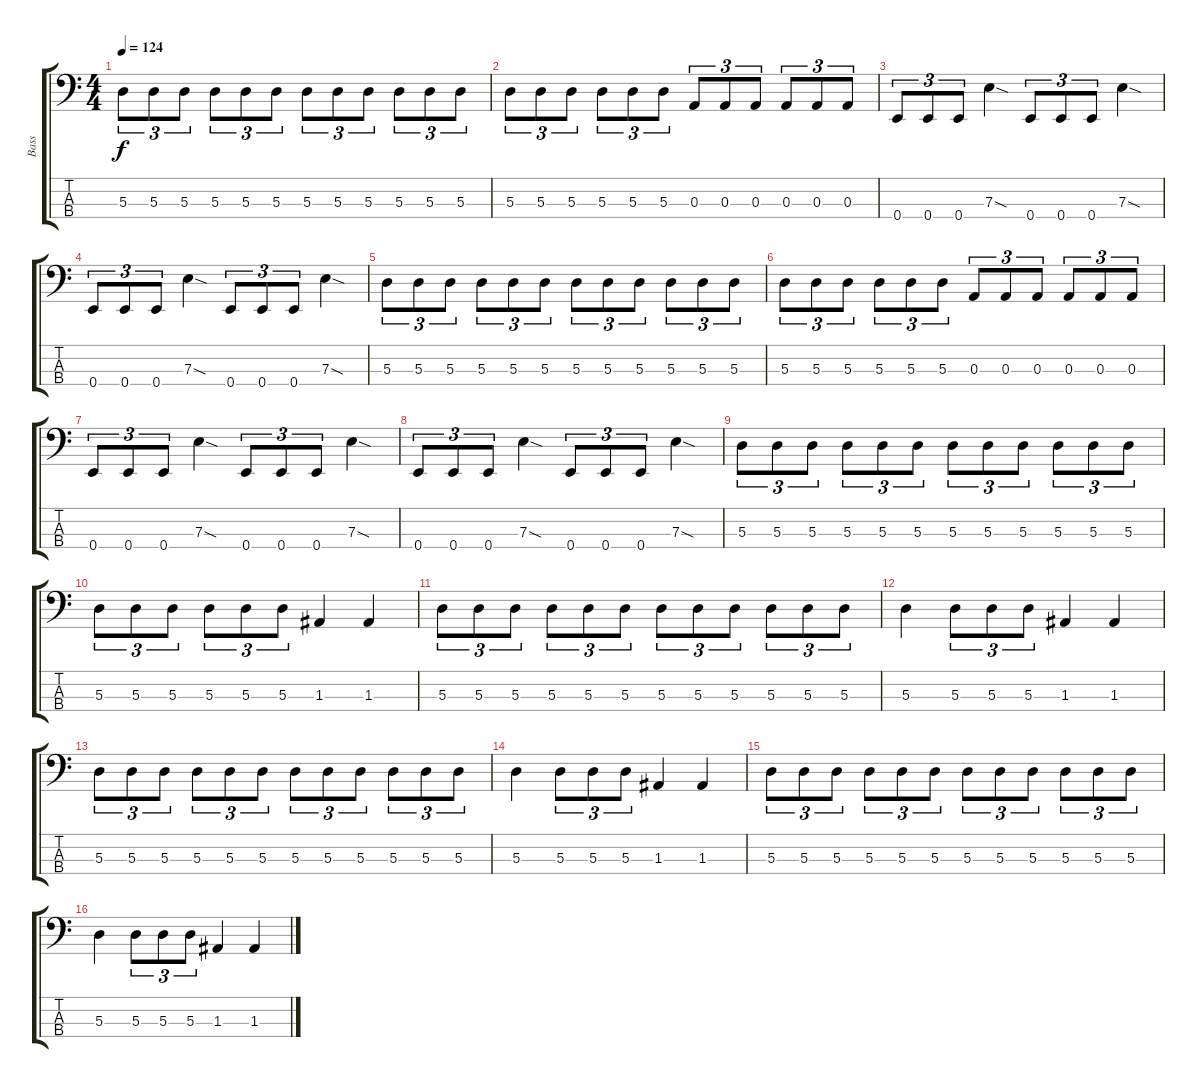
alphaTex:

\track ("Bass" "Bass") {instrument electricbasspick}
\staff {score tabs}
\tuning (G2 D2 A1 E1) {hide}
\ts (4 4)
\tempo 124
\clef f4
\ks c
5.3.8{tu (3 2) dy f} 5.3.8{tu (3 2)} 5.3.8{tu (3 2)} 5.3.8{tu (3 2)} 5.3.8{tu (3 2)} 5.3.8{tu (3 2)} 5.3.8{tu (3 2)} 5.3.8{tu (3 2)} 5.3.8{tu (3 2)} 5.3.8{tu (3 2)} 5.3.8{tu (3 2)} 5.3.8{tu (3 2)} |
5.3.8{tu (3 2)} 5.3.8{tu (3 2)} 5.3.8{tu (3 2)} 5.3.8{tu (3 2)} 5.3.8{tu (3 2)} 5.3.8{tu (3 2)} 0.3.8{tu (3 2)} 0.3.8{tu (3 2)} 0.3.8{tu (3 2)} 0.3.8{tu (3 2)} 0.3.8{tu (3 2)} 0.3.8{tu (3 2)} |
0.4.8{tu (3 2)} 0.4.8{tu (3 2)} 0.4.8{tu (3 2)} 7.3{sod}.4 0.4.8{tu (3 2)} 0.4.8{tu (3 2)} 0.4.8{tu (3 2)} 7.3{sod}.4 |
0.4.8{tu (3 2)} 0.4.8{tu (3 2)} 0.4.8{tu (3 2)} 7.3{sod}.4 0.4.8{tu (3 2)} 0.4.8{tu (3 2)} 0.4.8{tu (3 2)} 7.3{sod}.4 |
5.3.8{tu (3 2)} 5.3.8{tu (3 2)} 5.3.8{tu (3 2)} 5.3.8{tu (3 2)} 5.3.8{tu (3 2)} 5.3.8{tu (3 2)} 5.3.8{tu (3 2)} 5.3.8{tu (3 2)} 5.3.8{tu (3 2)} 5.3.8{tu (3 2)} 5.3.8{tu (3 2)} 5.3.8{tu (3 2)} |
5.3.8{tu (3 2)} 5.3.8{tu (3 2)} 5.3.8{tu (3 2)} 5.3.8{tu (3 2)} 5.3.8{tu (3 2)} 5.3.8{tu (3 2)} 0.3.8{tu (3 2)} 0.3.8{tu (3 2)} 0.3.8{tu (3 2)} 0.3.8{tu (3 2)} 0.3.8{tu (3 2)} 0.3.8{tu (3 2)} |
0.4.8{tu (3 2)} 0.4.8{tu (3 2)} 0.4.8{tu (3 2)} 7.3{sod}.4 0.4.8{tu (3 2)} 0.4.8{tu (3 2)} 0.4.8{tu (3 2)} 7.3{sod}.4 |
0.4.8{tu (3 2)} 0.4.8{tu (3 2)} 0.4.8{tu (3 2)} 7.3{sod}.4 0.4.8{tu (3 2)} 0.4.8{tu (3 2)} 0.4.8{tu (3 2)} 7.3{sod}.4 |
5.3.8{tu (3 2)} 5.3.8{tu (3 2)} 5.3.8{tu (3 2)} 5.3.8{tu (3 2)} 5.3.8{tu (3 2)} 5.3.8{tu (3 2)} 5.3.8{tu (3 2)} 5.3.8{tu (3 2)} 5.3.8{tu (3 2)} 5.3.8{tu (3 2)} 5.3.8{tu (3 2)} 5.3.8{tu (3 2)} |
5.3.8{tu (3 2)} 5.3.8{tu (3 2)} 5.3.8{tu (3 2)} 5.3.8{tu (3 2)} 5.3.8{tu (3 2)} 5.3.8{tu (3 2)} 1.3.4 1.3.4 |
5.3.8{tu (3 2)} 5.3.8{tu (3 2)} 5.3.8{tu (3 2)} 5.3.8{tu (3 2)} 5.3.8{tu (3 2)} 5.3.8{tu (3 2)} 5.3.8{tu (3 2)} 5.3.8{tu (3 2)} 5.3.8{tu (3 2)} 5.3.8{tu (3 2)} 5.3.8{tu (3 2)} 5.3.8{tu (3 2)} |
5.3.4 5.3.8{tu (3 2)} 5.3.8{tu (3 2)} 5.3.8{tu (3 2)} 1.3.4 1.3.4 |
5.3.8{tu (3 2)} 5.3.8{tu (3 2)} 5.3.8{tu (3 2)} 5.3.8{tu (3 2)} 5.3.8{tu (3 2)} 5.3.8{tu (3 2)} 5.3.8{tu (3 2)} 5.3.8{tu (3 2)} 5.3.8{tu (3 2)} 5.3.8{tu (3 2)} 5.3.8{tu (3 2)} 5.3.8{tu (3 2)} |
5.3.4 5.3.8{tu (3 2)} 5.3.8{tu (3 2)} 5.3.8{tu (3 2)} 1.3.4 1.3.4 |
5.3.8{tu (3 2)} 5.3.8{tu (3 2)} 5.3.8{tu (3 2)} 5.3.8{tu (3 2)} 5.3.8{tu (3 2)} 5.3.8{tu (3 2)} 5.3.8{tu (3 2)} 5.3.8{tu (3 2)} 5.3.8{tu (3 2)} 5.3.8{tu (3 2)} 5.3.8{tu (3 2)} 5.3.8{tu (3 2)} |
5.3.4 5.3.8{tu (3 2)} 5.3.8{tu (3 2)} 5.3.8{tu (3 2)} 1.3.4 1.3.4
